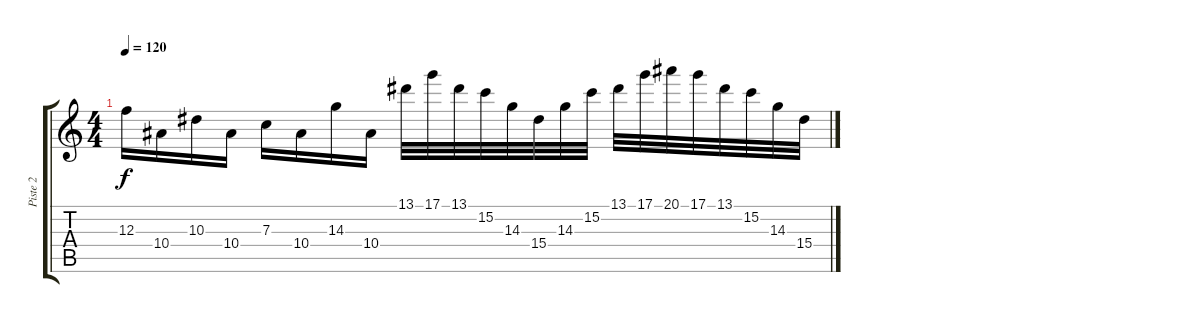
\track ("Piste 2" "Piste 2") {instrument distortionguitar}
\staff {score tabs}
\tuning (D4 A3 F3 C3 G2 C2) {hide}
\ts (4 4)
\tempo 120
\clef g2
\ks c
12.3.16{dy f} 10.4.16 10.3.16 10.4.16 7.3.16 10.4.16 14.3.16 10.4.16 13.1.32 17.1.32 13.1.32 15.2.32 14.3.32 15.4.32 14.3.32 15.2.32 13.1.32 17.1.32 20.1.32 17.1.32 13.1.32 15.2.32 14.3.32 15.4.32
